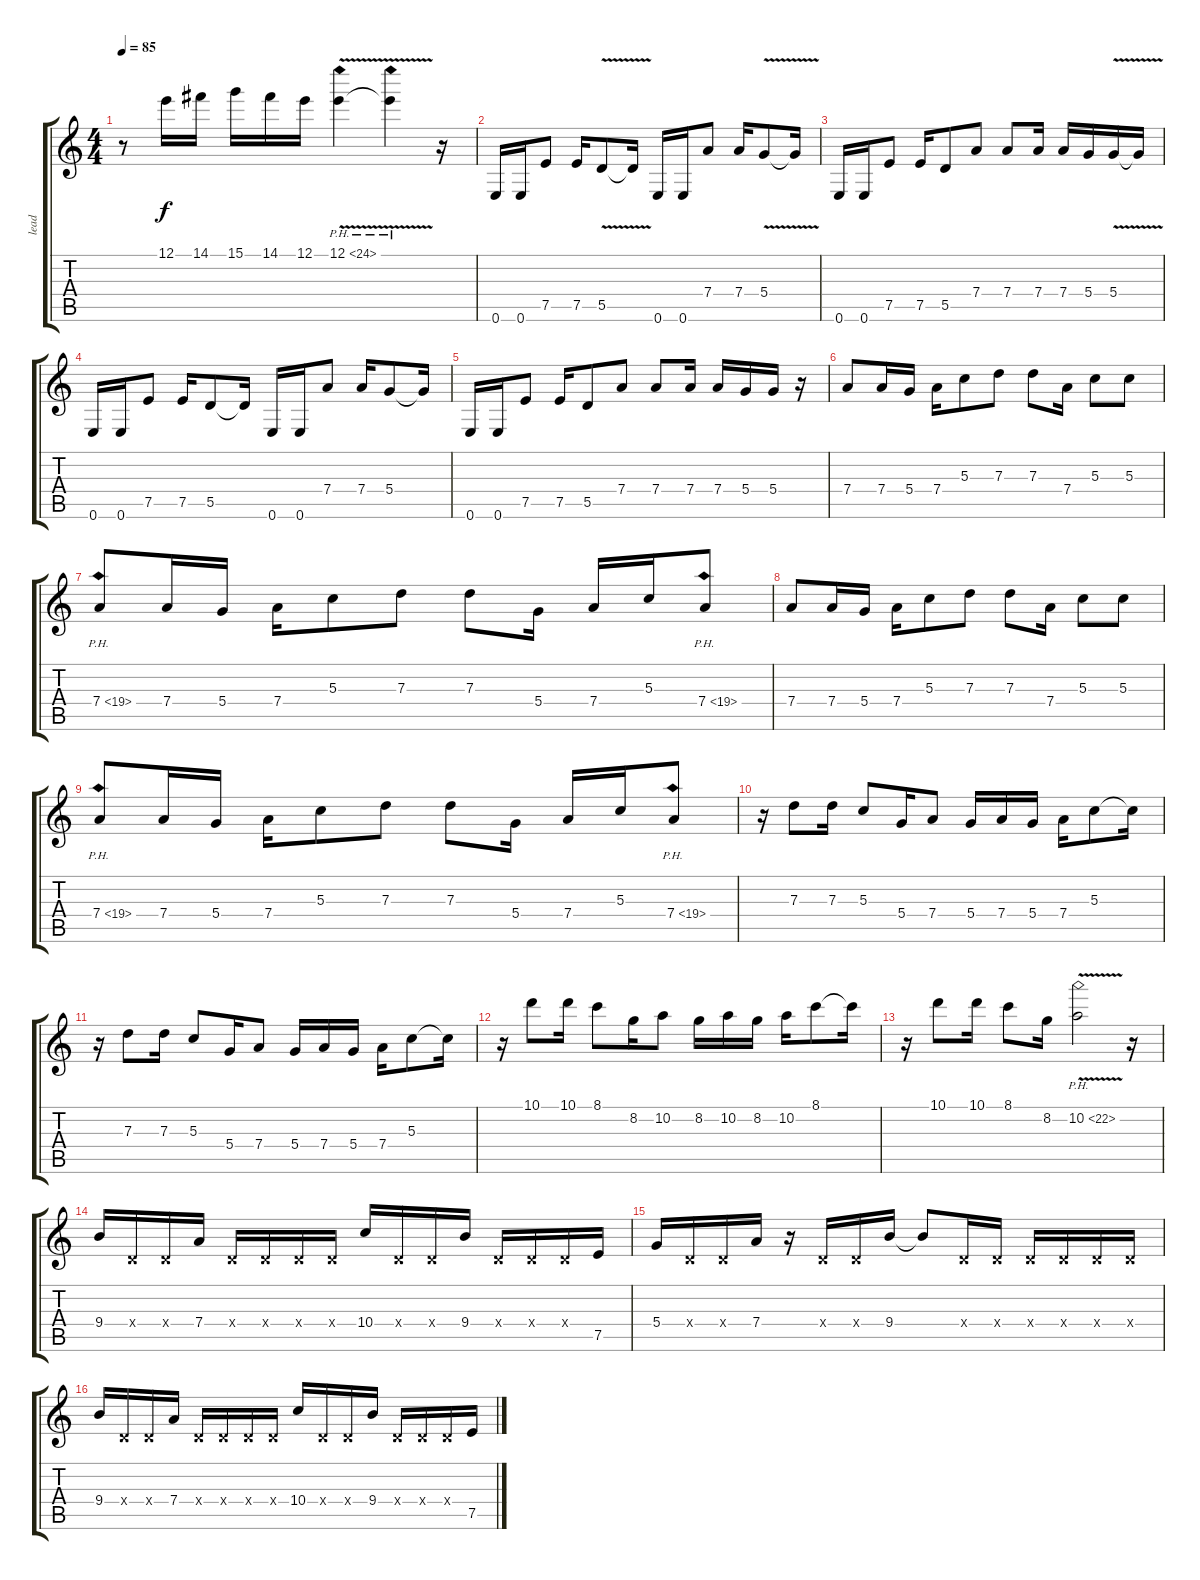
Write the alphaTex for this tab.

\track ("lead" "lead") {instrument overdrivenguitar}
\staff {score tabs}
\tuning (E4 B3 G3 D3 A2 E2) {hide}
\ts (4 4)
\tempo 85
\clef g2
\ks c
r.8{dy f} 12.1.16 14.1.16 15.1.16 14.1.16 12.1.16 12.1{ph 12 v}.4 12.1{ph 12 v t}.4 r.16 |
0.6.16 0.6.16 7.5.8 7.5.16 5.5{v}.8 5.5{v t}.16 0.6.16 0.6.16 7.4.8 7.4.16 5.4{v}.8 5.4{v t}.16 |
0.6.16 0.6.16 7.5.8 7.5.16 5.5.8 7.4.8 7.4.8 7.4.16 7.4.16 5.4.16 5.4{v}.16 5.4{v t}.16 |
0.6.16 0.6.16 7.5.8 7.5.16 5.5.8 5.5{t}.16 0.6.16 0.6.16 7.4.8 7.4.16 5.4.8 5.4{t}.16 |
0.6.16 0.6.16 7.5.8 7.5.16 5.5.8 7.4.8 7.4.8 7.4.16 7.4.16 5.4.16 5.4.16 r.16 |
7.4.8 7.4.16 5.4.16 7.4.16 5.3.8 7.3.8 7.3.8 7.4.16 5.3.8 5.3.8 |
7.4{ph 12}.8 7.4.16 5.4.16 7.4.16 5.3.8 7.3.8 7.3.8 5.4.16 7.4.16 5.3.16 7.4{ph 12}.8 |
7.4.8 7.4.16 5.4.16 7.4.16 5.3.8 7.3.8 7.3.8 7.4.16 5.3.8 5.3.8 |
7.4{ph 12}.8 7.4.16 5.4.16 7.4.16 5.3.8 7.3.8 7.3.8 5.4.16 7.4.16 5.3.16 7.4{ph 12}.8 |
r.16 7.3.8 7.3.16 5.3.8 5.4.16 7.4.8 5.4.16 7.4.16 5.4.16 7.4.16 5.3.8 5.3{t}.16 |
r.16 7.3.8 7.3.16 5.3.8 5.4.16 7.4.8 5.4.16 7.4.16 5.4.16 7.4.16 5.3.8 5.3{t}.16 |
r.16 10.1.8 10.1.16 8.1.8 8.2.16 10.2.8 8.2.16 10.2.16 8.2.16 10.2.16 8.1.8 8.1{t}.16 |
r.16 10.1.8 10.1.16 8.1.8 8.2.16 10.2{ph 12 v}.2 r.16 |
9.4.16 0.4{x}.16 0.4{x}.16 7.4.16 0.4{x}.16 0.4{x}.16 0.4{x}.16 0.4{x}.16 10.4.16 0.4{x}.16 0.4{x}.16 9.4.16 0.4{x}.16 0.4{x}.16 0.4{x}.16 7.5.16 |
5.4.16 0.4{x}.16 0.4{x}.16 7.4.16 r.16 0.4{x}.16 0.4{x}.16 9.4.16 9.4{t}.8 0.4{x}.16 0.4{x}.16 0.4{x}.16 0.4{x}.16 0.4{x}.16 0.4{x}.16 |
9.4.16 0.4{x}.16 0.4{x}.16 7.4.16 0.4{x}.16 0.4{x}.16 0.4{x}.16 0.4{x}.16 10.4.16 0.4{x}.16 0.4{x}.16 9.4.16 0.4{x}.16 0.4{x}.16 0.4{x}.16 7.5.16
